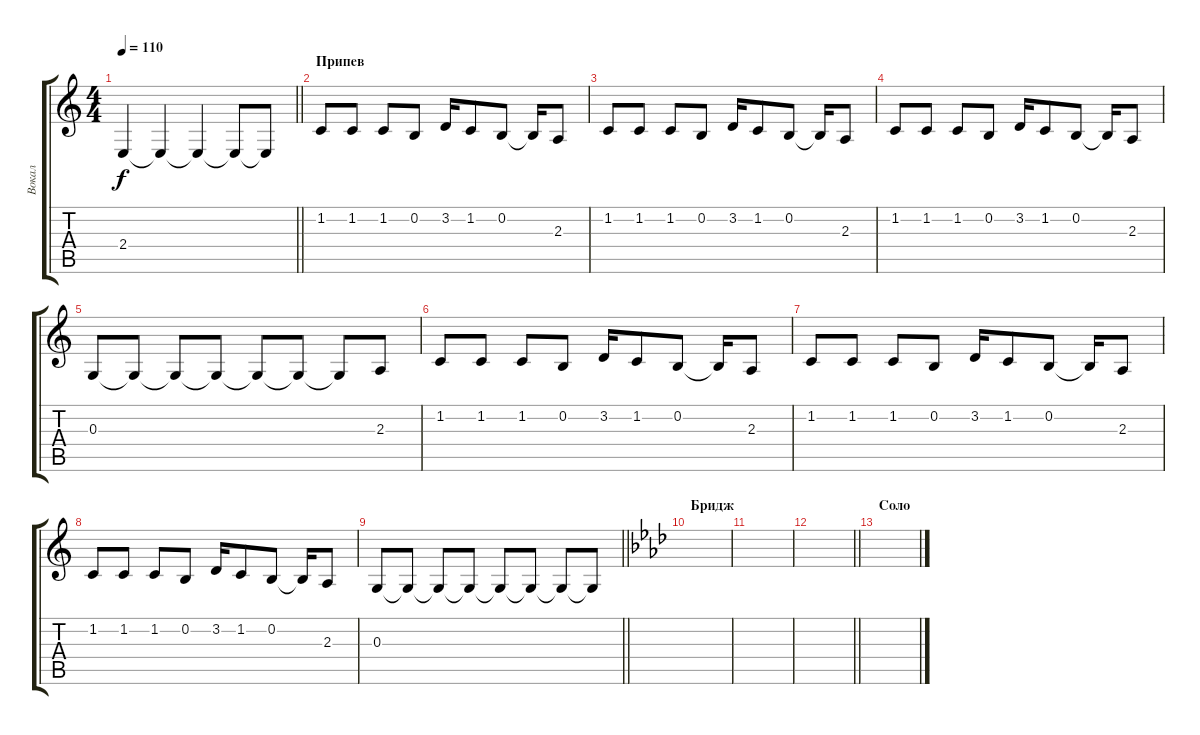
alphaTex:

\track ("Вокал" "Вокал") {instrument lead3calliope}
\staff {score tabs}
\tuning (E4 B3 G3 D3 A2 E2) {hide}
\ts (4 4)
\tempo 110
\clef g2
\barLineRight lightlight
\ks c
2.4.4{dy f} 2.4{t}.4 2.4{t}.4 2.4{t}.8 2.4{t}.8 |
\section ("" "Припев")
1.2.8 1.2.8 1.2.8 0.2.8 3.2.16 1.2.8 0.2.8 0.2{t}.16 2.3.8 |
1.2.8 1.2.8 1.2.8 0.2.8 3.2.16 1.2.8 0.2.8 0.2{t}.16 2.3.8 |
1.2.8 1.2.8 1.2.8 0.2.8 3.2.16 1.2.8 0.2.8 0.2{t}.16 2.3.8 |
0.3.8 0.3{t}.8 0.3{t}.8 0.3{t}.8 0.3{t}.8 0.3{t}.8 0.3{t}.8 2.3.8 |
1.2.8 1.2.8 1.2.8 0.2.8 3.2.16 1.2.8 0.2.8 0.2{t}.16 2.3.8 |
1.2.8 1.2.8 1.2.8 0.2.8 3.2.16 1.2.8 0.2.8 0.2{t}.16 2.3.8 |
1.2.8 1.2.8 1.2.8 0.2.8 3.2.16 1.2.8 0.2.8 0.2{t}.16 2.3.8 |
\barLineRight lightlight
0.3.8 0.3{t}.8 0.3{t}.8 0.3{t}.8 0.3{t}.8 0.3{t}.8 0.3{t}.8 0.3{t}.8 |
\section ("" "Бридж")
\ks fminor
|
|
\barLineRight lightlight
|
\section ("" "Соло")
